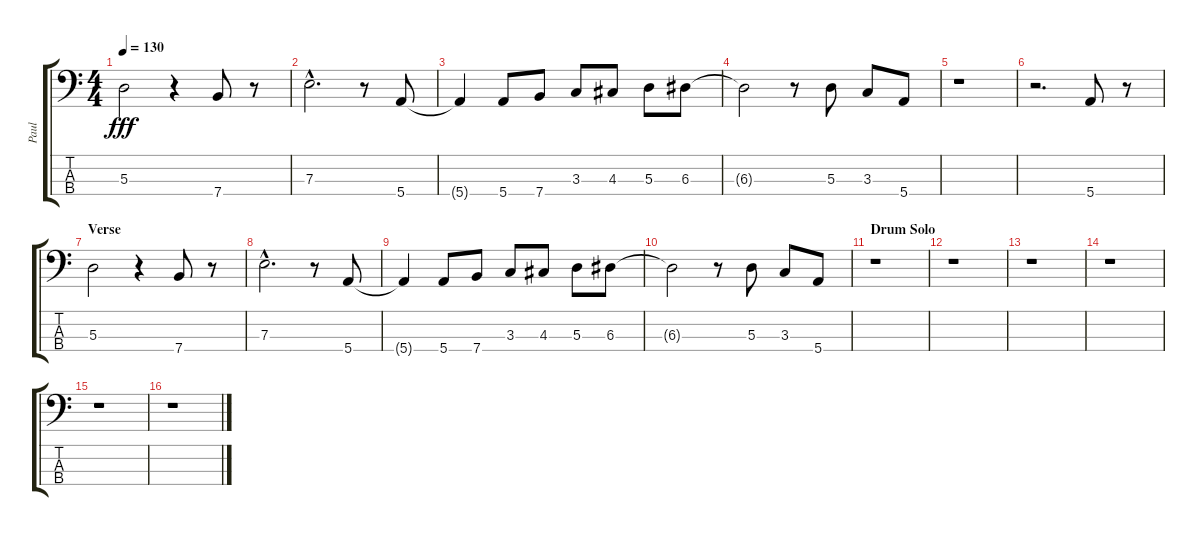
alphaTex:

\track ("Paul" "Paul") {instrument acousticbass}
\staff {score tabs}
\tuning (G2 D2 A1 E1) {hide}
\ts (4 4)
\tempo 130
\clef f4
\ks c
5.3.2{dy fff} r.4 7.4.8 r.8 |
7.3{hac}.2{d} r.8 5.4.8 |
5.4{t}.4 5.4.8 7.4.8 3.3.8 4.3.8 5.3.8 6.3.8 |
6.3{t}.2 r.8 5.3.8 3.3.8 5.4.8 |
r.1 |
r.2{d} 5.4.8 r.8 |
\section ("" "Verse")
5.3.2 r.4 7.4.8 r.8 |
7.3{hac}.2{d} r.8 5.4.8 |
5.4{t}.4 5.4.8 7.4.8 3.3.8 4.3.8 5.3.8 6.3.8 |
6.3{t}.2 r.8 5.3.8 3.3.8 5.4.8 |
\section ("" "Drum Solo")
r.1 |
r.1 |
r.1 |
r.1 |
r.1 |
r.1
